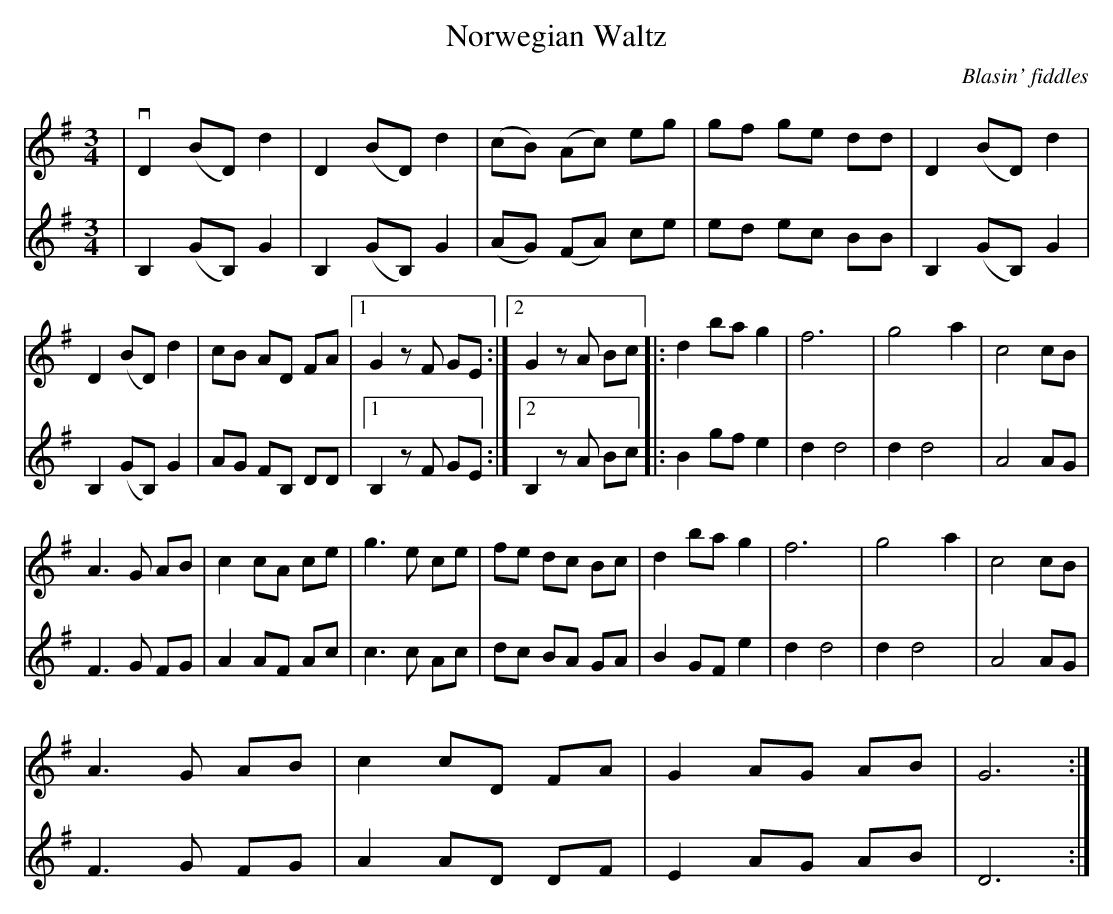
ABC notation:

X:1
T:Norwegian Waltz
C:Blasin' fiddles
M:3/4
L:1/8
K: G
V:1
|v D2 (BD) d2  |D2 (BD) d2| (cB) (Ac) eg| gf ge dd| D2 (BD) d2|
 D2 (BD) d2 | cB AD FA |1G2 zF GE:|2G2 zA Bc|:d2 ba g2 | f6| g4 a2| c4 cB|
 A3 G AB| c2 cA ce |g3 e ce | fe dc Bc |d2 ba g2 | f6| g4 a2| c4 cB|
A3 G AB| c2 cD FA| G2 AG AB| G6:|]
V:2
|B,2 (GB,) G2|B,2 (GB,) G2|(AG) (FA) ce | ed ec BB | B,2 (GB,) G2|B,2 (GB,) G2|AG FB, DD |1 B,2 z F GE:|2B,2 zA Bc|:B2 gf e2 | d2 d4| d2 d4| A4 AG|
 F3 G FG| A2 AF Ac |c3 c Ac | dc BA GA |B2 GF e2 | d2 d4| d2 d4| A4 AG|
F3 G FG| A2 AD DF| E2 AG AB| D6:|]
